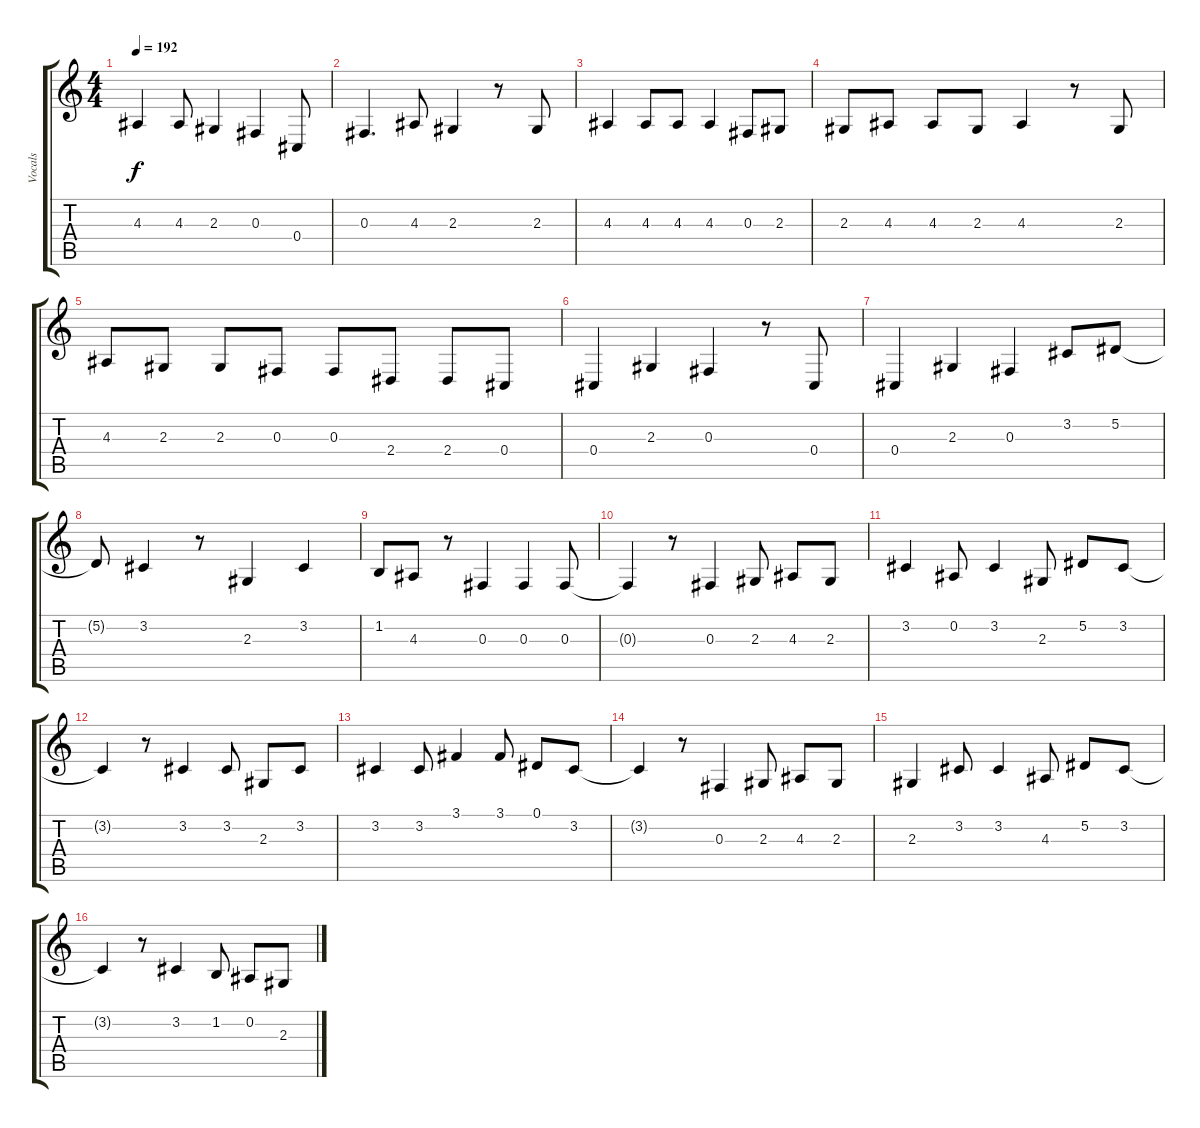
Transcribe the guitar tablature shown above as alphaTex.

\track ("Vocals" "Vocals") {instrument oboe}
\staff {score tabs}
\tuning (Eb4 Bb3 Gb3 Db3 Ab2 Eb2) {hide}
\ts (4 4)
\tempo 192
\clef g2
\ks c
4.3.4{dy f} 4.3.8 2.3.4 0.3.4 0.4.8 |
0.3.4{d} 4.3.8 2.3.4 r.8 2.3.8 |
4.3.4 4.3.8 4.3.8 4.3.4 0.3.8 2.3.8 |
2.3.8 4.3.8 4.3.8 2.3.8 4.3.4 r.8 2.3.8 |
4.3.8 2.3.8 2.3.8 0.3.8 0.3.8 2.4.8 2.4.8 0.4.8 |
0.4.4 2.3.4 0.3.4 r.8 0.4.8 |
0.4.4 2.3.4 0.3.4 3.2.8 5.2.8 |
5.2{t}.8 3.2.4 r.8 2.3.4 3.2.4 |
1.2.8 4.3.8 r.8 0.3.4 0.3.4 0.3.8 |
0.3{t}.4 r.8 0.3.4 2.3.8 4.3.8 2.3.8 |
3.2.4 0.2.8 3.2.4 2.3.8 5.2.8 3.2.8 |
3.2{t}.4 r.8 3.2.4 3.2.8 2.3.8 3.2.8 |
3.2.4 3.2.8 3.1.4 3.1.8 0.1.8 3.2.8 |
3.2{t}.4 r.8 0.3.4 2.3.8 4.3.8 2.3.8 |
2.3.4 3.2.8 3.2.4 4.3.8 5.2.8 3.2.8 |
3.2{t}.4 r.8 3.2.4 1.2.8 0.2.8 2.3.8
